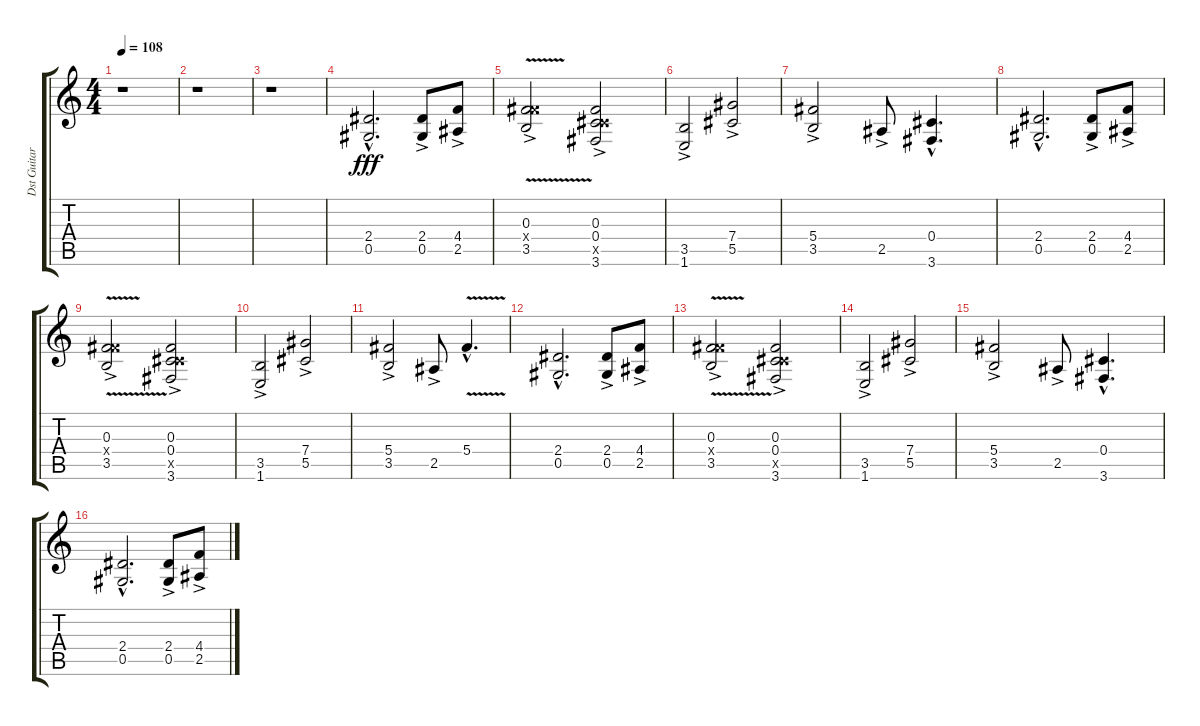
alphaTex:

\track ("Dst Guitar (Harmonics)" "Dst Guitar") {instrument distortionguitar}
\staff {score tabs}
\tuning (Eb4 Bb3 Gb3 Db3 Ab2 Eb2) {hide}
\ts (4 4)
\tempo 108
\clef g2
\ks c
r.1{dy f} |
r.1 |
r.1 |
(2.4{hac} 0.5{hac}).2{d dy fff volume 6} (2.4 0.5{ac}).8 (4.4 2.5{ac}).8 |
(0.3 5.4{x} 3.5{v ac}).2 (0.3 0.4 5.5{x} 3.6{ac}).2 |
(3.5 1.6{ac}).2 (7.4 5.5{ac}).2 |
(5.4 3.5{ac}).2 2.5{ac}.8 (0.4{hac} 3.6{hac}).4{d} |
(2.4{hac} 0.5{hac}).2{d} (2.4 0.5{ac}).8 (4.4 2.5{ac}).8 |
(0.3 5.4{x} 3.5{v ac}).2 (0.3 0.4 5.5{x} 3.6{ac}).2 |
(3.5 1.6{ac}).2 (7.4 5.5{ac}).2 |
(5.4 3.5{ac}).2 2.5{ac}.8 5.4{v hac}.4{d} |
(2.4{hac} 0.5{hac}).2{d} (2.4 0.5{ac}).8 (4.4 2.5{ac}).8 |
(0.3 5.4{x} 3.5{v ac}).2 (0.3 0.4 5.5{x} 3.6{ac}).2 |
(3.5 1.6{ac}).2 (7.4 5.5{ac}).2 |
(5.4 3.5{ac}).2 2.5{ac}.8 (0.4{hac} 3.6{hac}).4{d} |
(2.4{hac} 0.5{hac}).2{d} (2.4 0.5{ac}).8 (4.4 2.5{ac}).8
